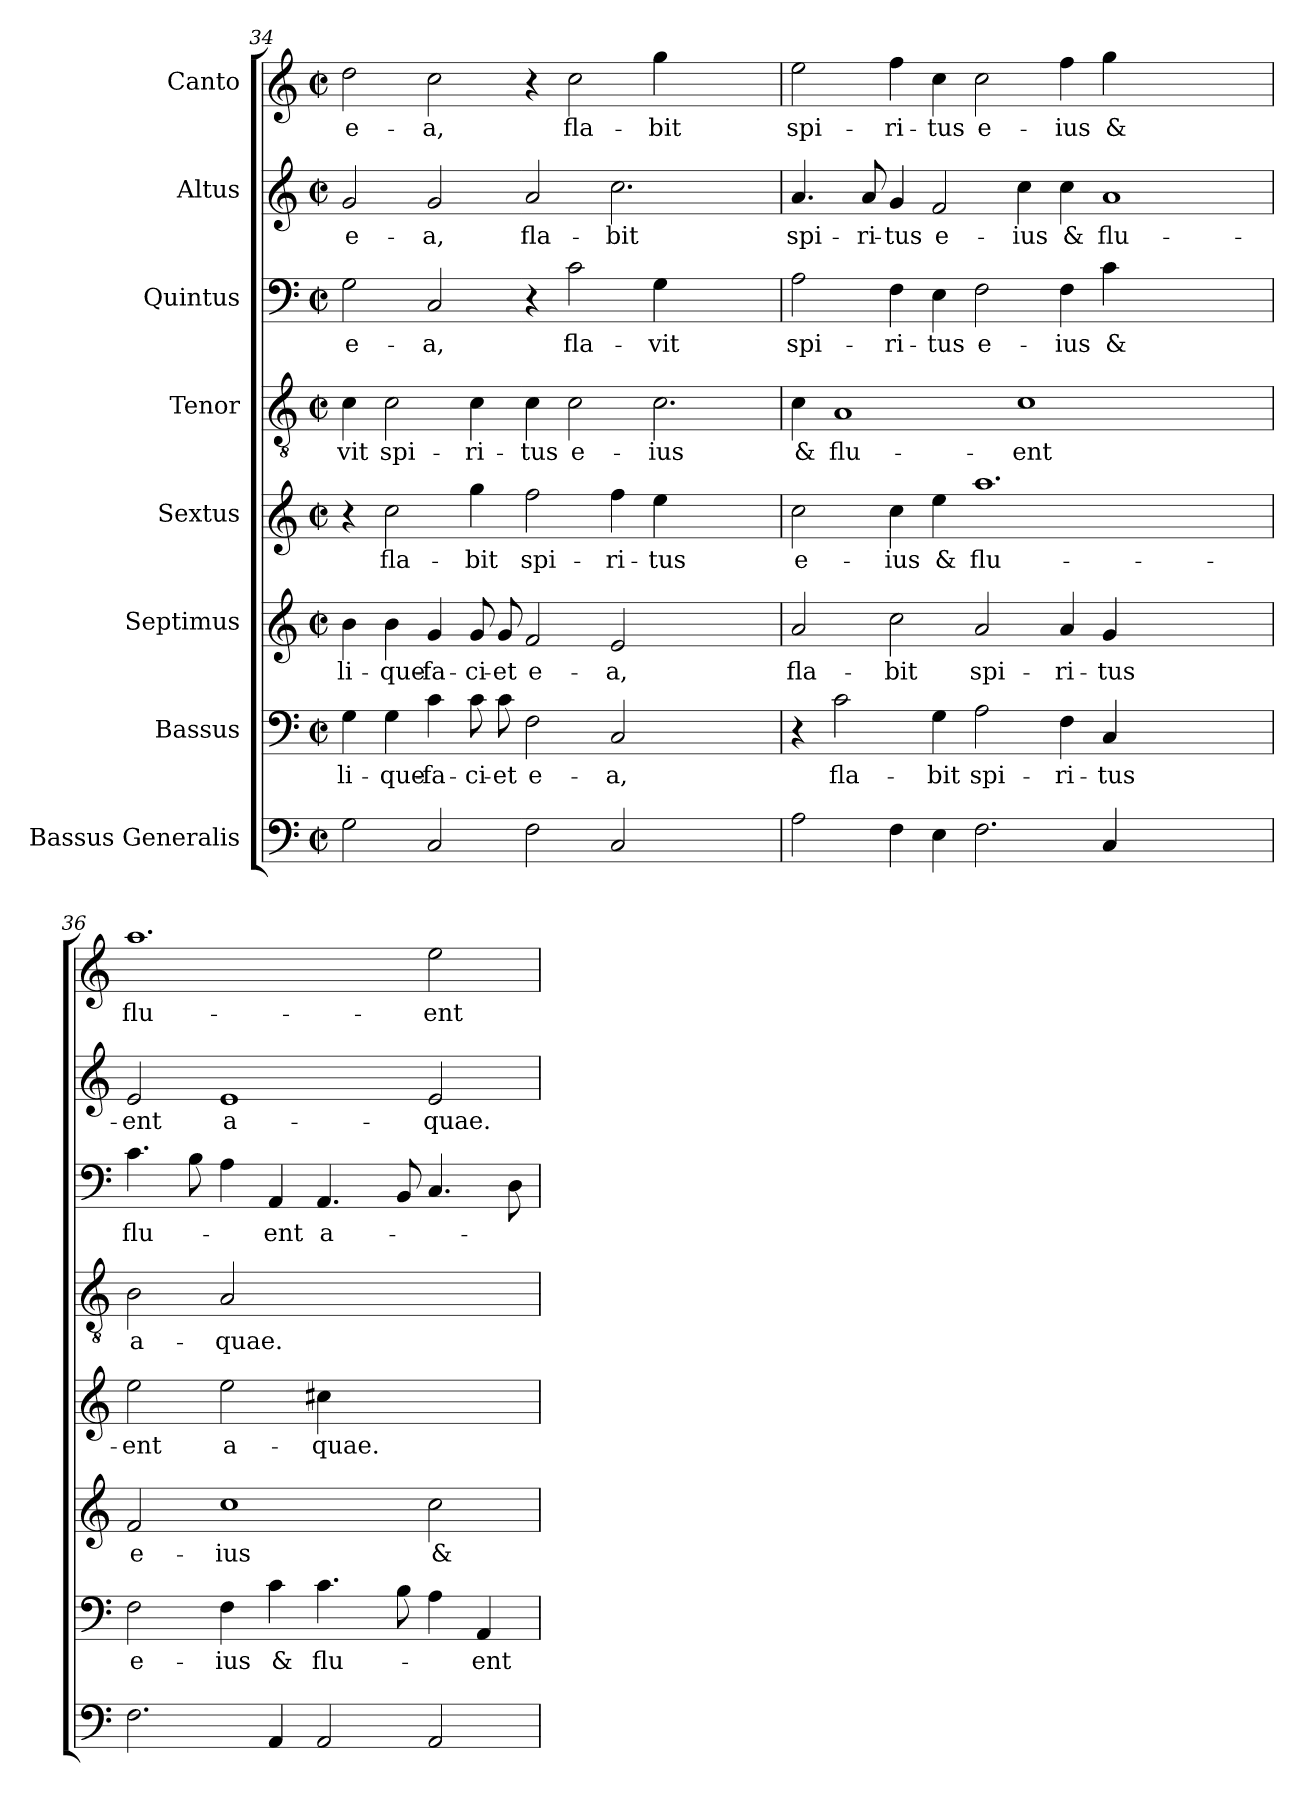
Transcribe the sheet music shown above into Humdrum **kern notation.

**kern	**kern	**text	**kern	**text	**kern	**text	**kern	**text	**kern	**text	**kern	**text	**kern	**text
*part8	*part7	*part7	*part6	*part6	*part5	*part5	*part4	*part4	*part3	*part3	*part2	*part2	*part1	*part1
*staff8	*staff7	*staff7	*staff6	*staff6	*staff5	*staff5	*staff4	*staff4	*staff3	*staff3	*staff2	*staff2	*staff1	*staff1
*I"Bassus Generalis	*I"Bassus	*	*I"Septimus	*	*I"Sextus	*	*I"Tenor	*	*I"Quintus	*	*I"Altus	*	*I"Canto	*
!!LO:LB:g=z
*clefF4	*clefF4	*	*clefG2	*	*clefG2	*	*clefGv2	*	*clefF4	*	*clefG2	*	*clefG2	*
*k[]	*k[]	*	*k[]	*	*k[]	*	*k[]	*	*k[]	*	*k[]	*	*k[]	*
*C:	*C:	*	*C:	*	*C:	*	*C:	*	*C:	*	*C:	*	*C:	*
*M4/2	*M4/2	*	*M4/2	*	*M4/2	*	*M4/2	*	*M4/2	*	*M4/2	*	*M4/2	*
*met(c|)	*met(c|)	*	*met(c|)	*	*met(c|)	*	*met(c|)	*	*met(c|)	*	*met(c|)	*	*met(c|)	*
=34	=34	=34	=34	=34	=34	=34	=34	=34	=34	=34	=34	=34	=34	=34
!	!	!LO:LY:b	!	!LO:LY:b	!	!	!	!LO:LY:b	!	!LO:LY:b	!	!LO:LY:b	!	!LO:LY:b
2G	4G	li-	4b	li-	4r	.	4c	-vit	2G	e-	2g	e-	2dd	e-
!	!	!LO:LY:b	!	!LO:LY:b	!	!LO:LY:b	!	!LO:LY:b	!	!	!	!	!	!
.	4G	-que-	4b	-que-	2cc	fla-	2c	spi-	.	.	.	.	.	.
!	!	!LO:LY:b	!	!LO:LY:b	!	!	!	!	!	!LO:LY:b	!	!LO:LY:b	!	!LO:LY:b
2C	4c	-fa-	4g	-fa-	.	.	.	.	2C	-a,	2g	-a,	2cc	-a,
!	!	!LO:LY:b	!	!LO:LY:b	!	!LO:LY:b	!	!LO:LY:b	!	!	!	!	!	!
.	8c	-ci-	8g	-ci-	4gg	-bit	4c	-ri-	.	.	.	.	.	.
!	!	!LO:LY:b	!	!LO:LY:b	!	!	!	!	!	!	!	!	!	!
.	8c	-et	8g	-et	.	.	.	.	.	.	.	.	.	.
!	!	!LO:LY:b	!	!LO:LY:b	!	!LO:LY:b	!	!LO:LY:b	!	!	!	!LO:LY:b	!	!
2F	2F	e-	2f	e-	2ff	spi-	4c	-tus	4r	.	2a	fla-	4r	.
!	!	!	!	!	!	!	!	!LO:LY:b	!	!LO:LY:b	!	!	!	!LO:LY:b
.	.	.	.	.	.	.	2c	e-	2c	fla-	.	.	2cc	fla-
!	!	!LO:LY:b	!	!LO:LY:b	!	!LO:LY:b	!	!	!	!	!	!LO:LY:b	!	!
2C	2C	-a,	2e	-a,	4ff	-ri-	.	.	.	.	2.cc	-bit	.	.
!	!	!	!	!	!	!LO:LY:b	!	!LO:LY:b	!	!LO:LY:b	!	!	!	!LO:LY:b
.	.	.	.	.	4ee	-tus	2.c	-ius	4G	-vit	.	.	4gg	-bit
2ryy	2ryy	.	2ryy	.	2ryy	.	.	.	2ryy	.	.	.	2ryy	.
.	.	.	.	.	.	.	.	.	.	.	4ryy	.	.	.
=35	=35	=35	=35	=35	=35	=35	=35	=35	=35	=35	=35	=35	=35	=35
!	!	!	!	!LO:LY:b	!	!LO:LY:b	!	!LO:LY:b	!	!LO:LY:b	!	!LO:LY:b	!	!LO:LY:b
2A	4r	.	2a	fla-	2cc	e-	4c	&	2A	spi-	4.a	spi-	2ee	spi-
!	!	!LO:LY:b	!	!	!	!	!	!LO:LY:b	!	!	!	!	!	!
.	2c	fla-	.	.	.	.	1A	flu-	.	.	.	.	.	.
!	!	!	!	!	!	!	!	!	!	!	!	!LO:LY:b	!	!
.	.	.	.	.	.	.	.	.	.	.	8a	-ri-	.	.
!	!	!	!	!LO:LY:b	!	!LO:LY:b	!	!	!	!LO:LY:b	!	!LO:LY:b	!	!LO:LY:b
4F	.	.	2cc	-bit	4cc	-ius	.	.	4F	-ri-	4g	-tus	4ff	-ri-
!	!	!LO:LY:b	!	!	!	!LO:LY:b	!	!	!	!LO:LY:b	!	!LO:LY:b	!	!LO:LY:b
4E	4G	-bit	.	.	4ee	&	.	.	4E	-tus	2f	e-	4cc	-tus
!	!	!LO:LY:b	!	!LO:LY:b	!	!LO:LY:b	!	!	!	!LO:LY:b	!	!	!	!LO:LY:b
2.F	2A	spi-	2a	spi-	1.aa	flu-	.	.	2F	e-	.	.	2cc	e-
!	!	!	!	!	!	!	!	!LO:LY:b	!	!	!	!LO:LY:b	!	!
.	.	.	.	.	.	.	1c	-ent	.	.	4cc	-ius	.	.
!	!	!LO:LY:b	!	!LO:LY:b	!	!	!	!	!	!LO:LY:b	!	!LO:LY:b	!	!LO:LY:b
.	4F	-ri-	4a	-ri-	.	.	.	.	4F	-ius	4cc	&	4ff	-ius
!	!	!LO:LY:b	!	!LO:LY:b	!	!	!	!	!	!LO:LY:b	!	!LO:LY:b	!	!LO:LY:b
4C	4C	-tus	4g	-tus	.	.	.	.	4c	&	1a	flu-	4gg	&
2.ryy	2.ryy	.	2.ryy	.	.	.	.	.	2.ryy	.	.	.	2.ryy	.
.	.	.	.	.	.	.	2ryy	.	.	.	.	.	.	.
.	.	.	.	.	4ryy	.	.	.	.	.	.	.	.	.
=36	=36	=36	=36	=36	=36	=36	=36	=36	=36	=36	=36	=36	=36	=36
!	!	!LO:LY:b	!	!LO:LY:b	!	!LO:LY:b	!	!LO:LY:b	!	!LO:LY:b	!	!LO:LY:b	!	!LO:LY:b
2.F	2F	e-	2f	e-	2ee	-ent	2B	a-	4.c	flu-	2e	-ent	1.aa	flu-
.	.	.	.	.	.	.	.	.	8B	.	.	.	.	.
!	!	!LO:LY:b	!	!LO:LY:b	!	!LO:LY:b	!	!LO:LY:b	!	!	!	!LO:LY:b	!	!
.	4F	-ius	1cc	-ius	2ee	a-	2A	-quae.	4A	.	1e	a-	.	.
!	!	!LO:LY:b	!	!	!	!	!	!	!	!LO:LY:b	!	!	!	!
4AA	4c	&	.	.	.	.	.	.	4AA	-ent	.	.	.	.
!	!	!LO:LY:b	!	!	!	!LO:LY:b	!	!	!	!LO:LY:b	!	!	!	!
2AA	4.c	flu-	.	.	4cc#X	-quae.	1ryy	.	4.AA	a-	.	.	.	.
!	!	!	!	!	!	!LO:LY:b	!	!	!	!	!	!	!	!
.	.	.	.	.	[4cc#yy	Qui__	.	.	.	.	.	.	.	.
.	8B	.	.	.	.	.	.	.	8BB	.	.	.	.	.
!	!	!	!	!LO:LY:b	!	!	!	!	!	!	!	!LO:LY:b	!	!LO:LY:b
2AA	4A	.	2cc	&	2ryy	.	.	.	4.C	.	2e	-quae.	2ee	-ent
!	!	!LO:LY:b	!	!	!	!	!	!	!	!	!	!	!	!
.	4AA	-ent	.	.	.	.	.	.	.	.	.	.	.	.
.	.	.	.	.	.	.	.	.	8D	.	.	.	.	.
=	=	=	=	=	=	=	=	=	=	=	=	=	=	=
*-	*-	*-	*-	*-	*-	*-	*-	*-	*-	*-	*-	*-	*-	*-
